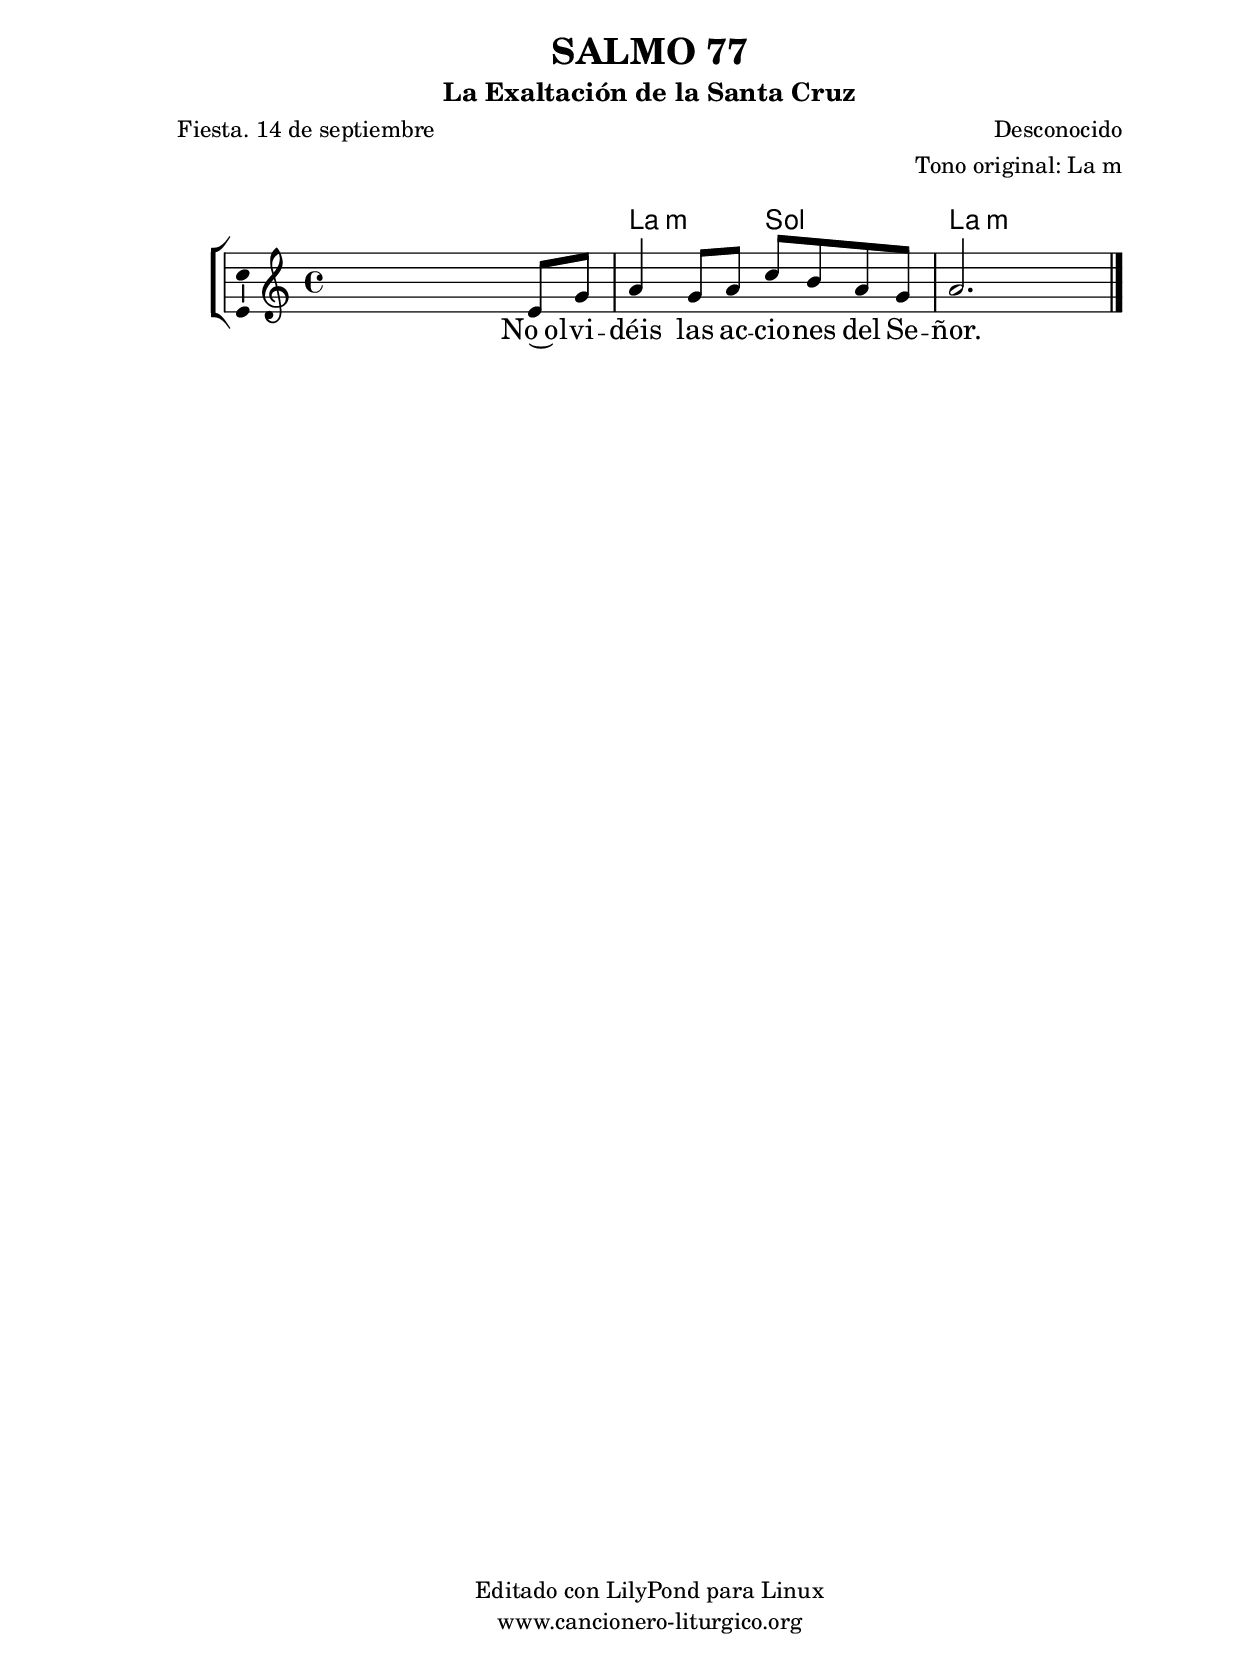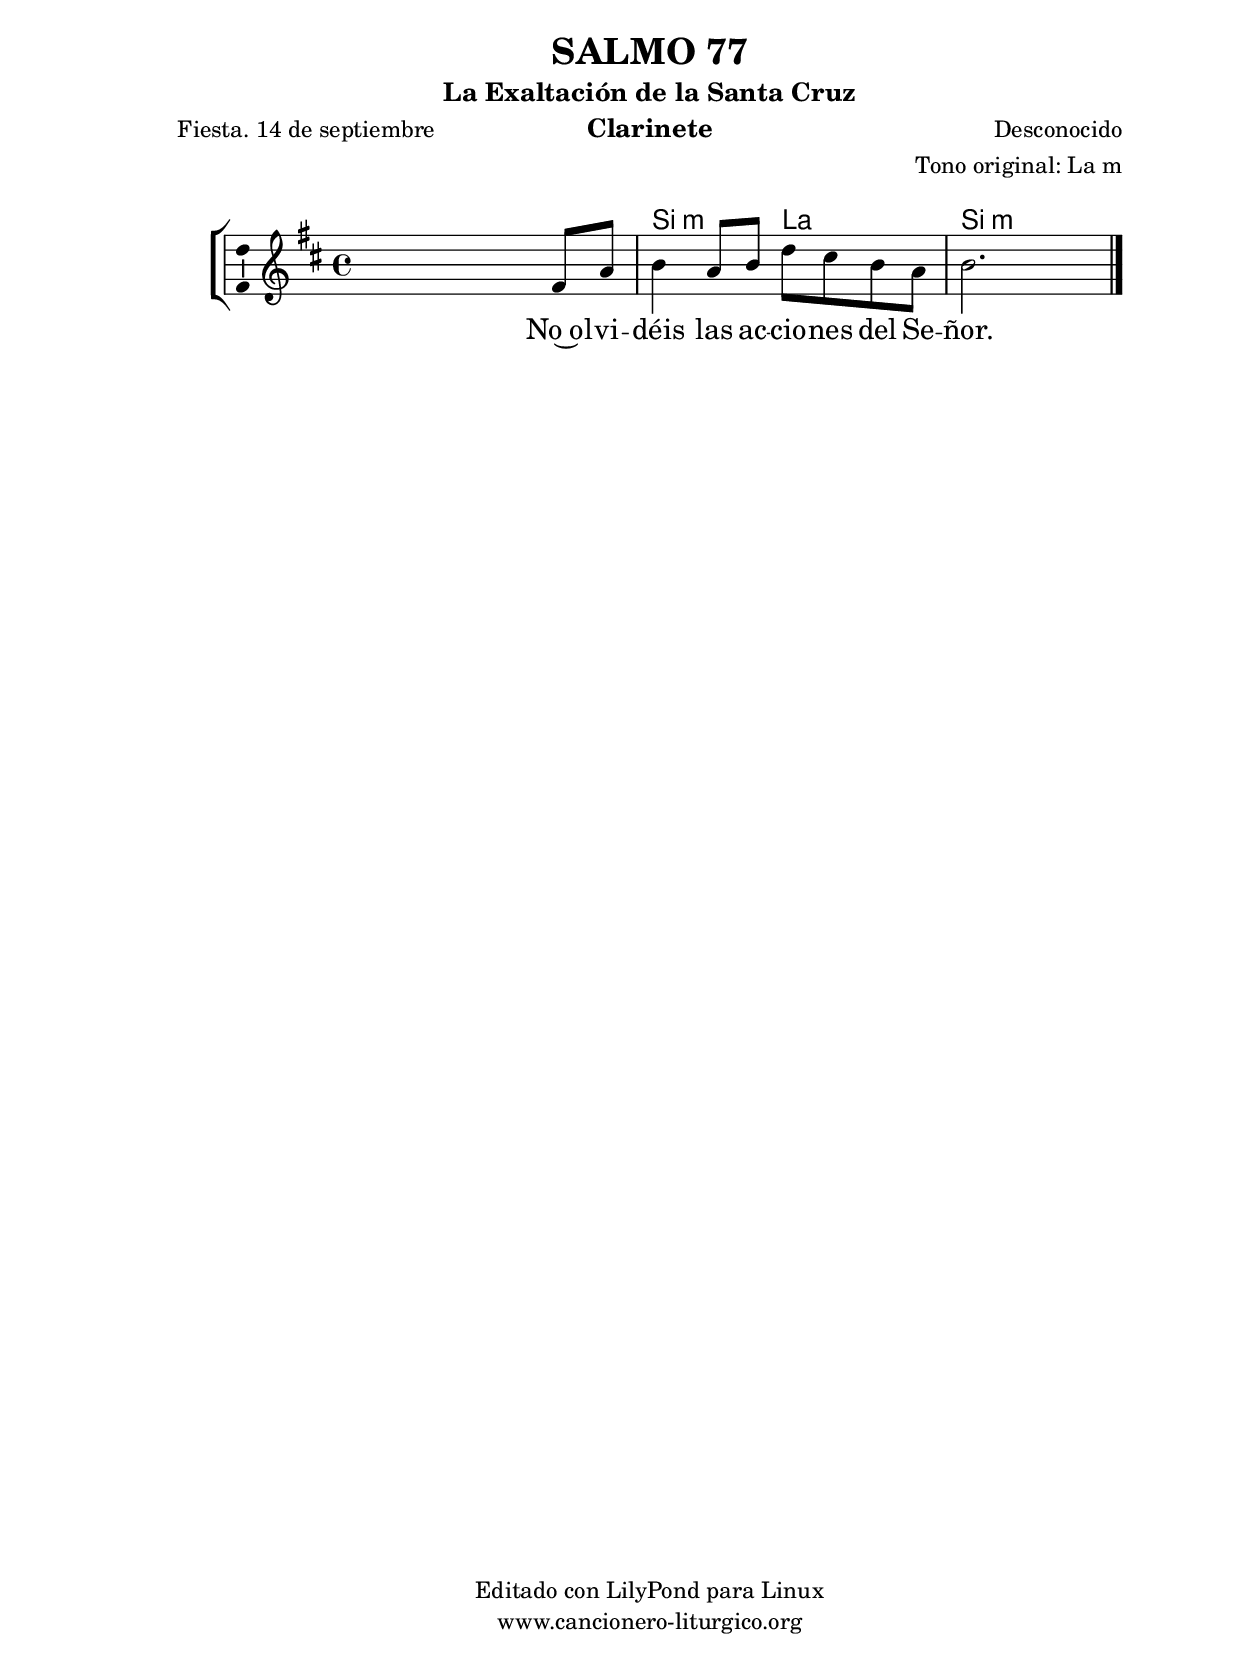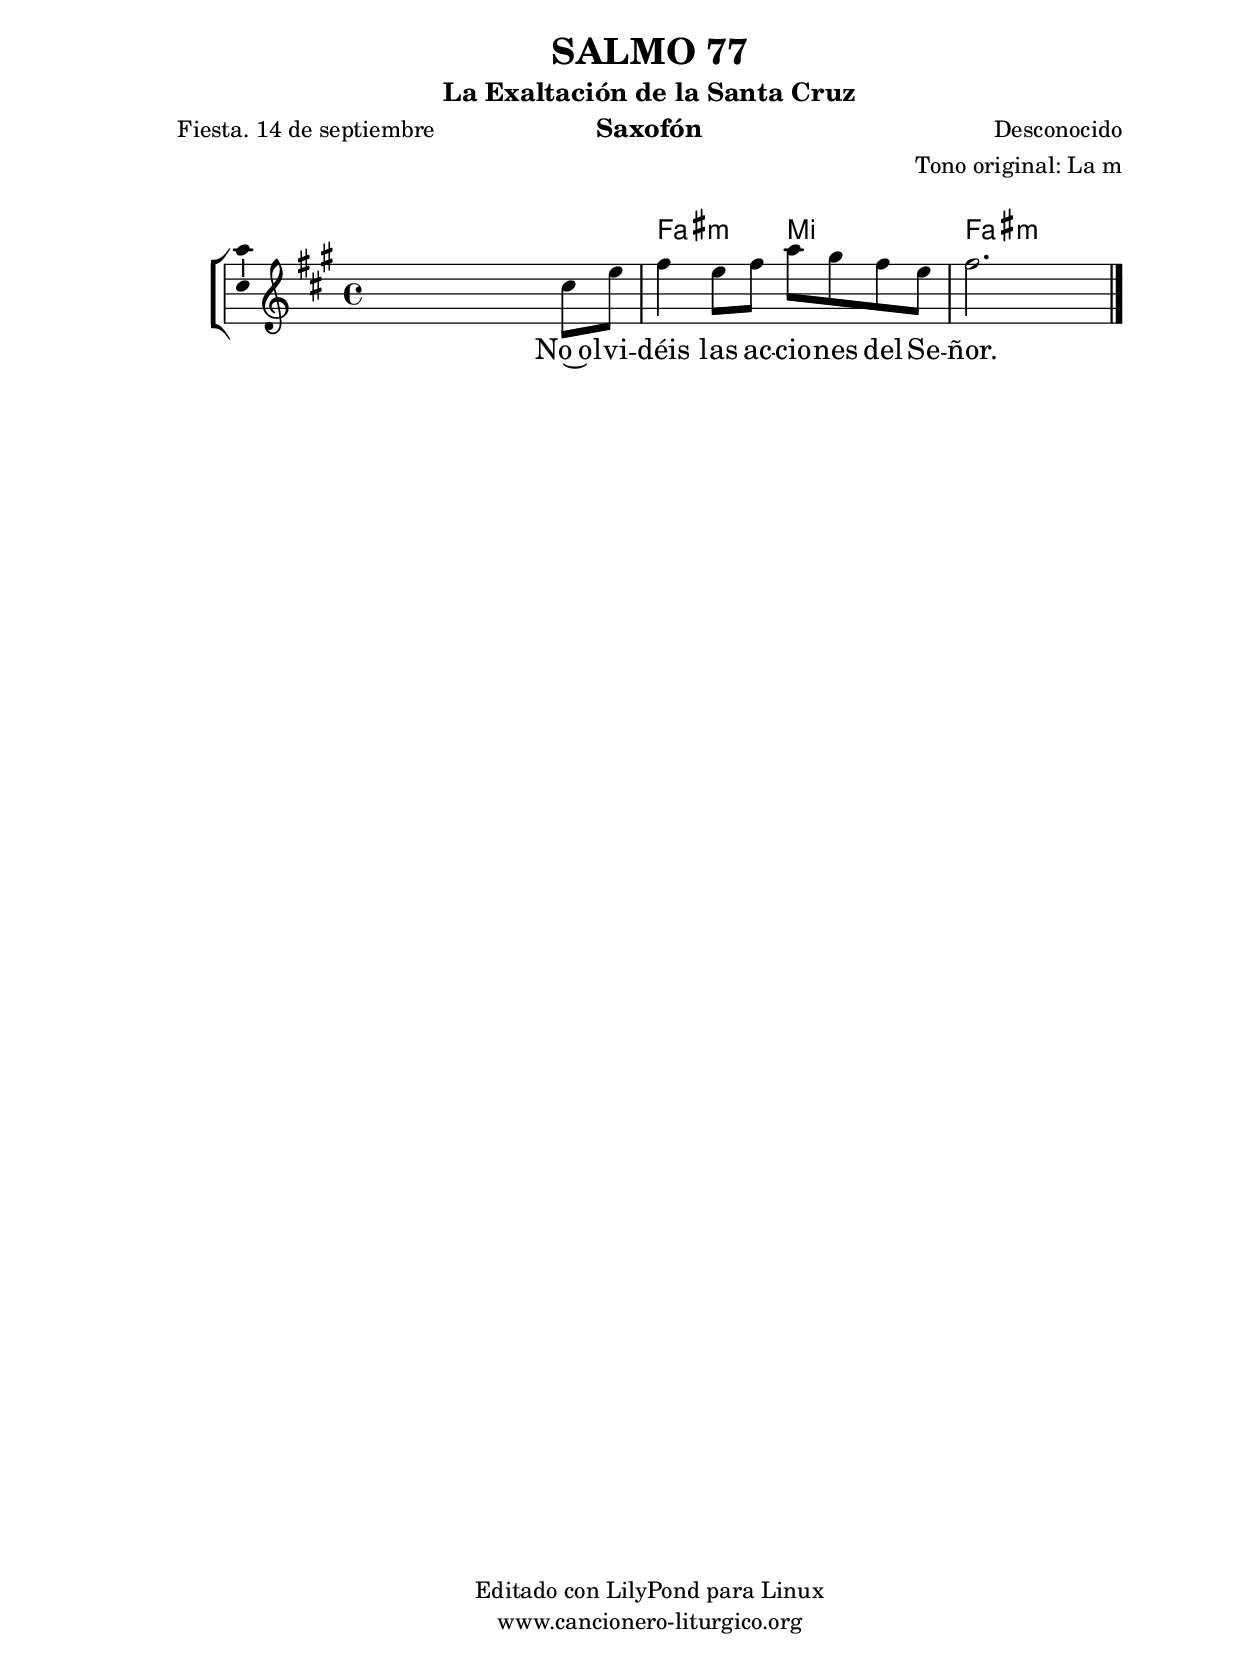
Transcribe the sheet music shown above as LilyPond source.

%
%para convertir .midi en .wav:
%timidity filename.midi -Ow -o finename.wav
%
%
%Para convertir de .wav a .mp3:
%lame -h -m j filename.wav
%
%
%para escuchar el midi:
%timidity nombrefichero.midi
%


%versión de lilypond para la que se ha escrito esta partitura:
\version "2.16.0"

	%Tamaño papel
	#(set-default-paper-size "a4")
	%Tamaño partitura
	#(set-global-staff-size 20)
	%No responde al pulsar sobre una nota
	#(ly:set-option 'point-and-click #f)

%parámetros del encabezamiento:
\header {
	title = "SALMO 77"
	subtitle = "La Exaltación de la Santa Cruz"
	composer = "Desconocido"
	poet = "Fiesta. 14 de septiembre"
	meter = ""
	arranger = "Tono original: La m"
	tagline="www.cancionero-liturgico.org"
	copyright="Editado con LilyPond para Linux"
	}

%parámetros asociados al papel:
\paper  {
	oddHeaderMarkup = \markup {\fill-line { \on-the-fly #not-first-page \fromproperty #'header:title \on-the-fly #not-first-page \fromproperty #'header:composer }}
	evenHeaderMarkup = \markup {\fill-line { \fromproperty #'header:composer \fromproperty #'header:title }}
	#(set-paper-size "a4")
	print-page-number = ##f
	first-page-number = 1
	print-first-page-number = ##f
%	head-separation = 3.0 \cm
	top-margin = 2.0 \cm
	bottom-margin = 0.5\cm
%%%	bottom-margin = -1.0\cm
	left-margin = 3.0 \cm
	line-width = 16.0 \cm 
	indent = 8\mm
	interscoreline = 2.\mm
	between-system-space = 15\mm
%	para que las partituras no llenen la hoja:
	ragged-bottom = ##t
%	idem para la última hoja:
	ragged-last-bottom = ##f
%	para que las partituras llenen el ancho del papel:
	ragged-last = ##f
	after-title-space = 2.5 \cm
%page-count=1
%system-count=8

	%Flexible Vertical Spacing
%	markup-markup-spacing =
%	#'((basic-distance . 15) (minimum-distance . 15) (padding . 3))
	markup-system-spacing =
	#'((basic-distance . 15) (minimum-distance . 15) (padding . 3))
	system-system-spacing =
	#'((basic-distance . 15) (minimum-distance . 15) (padding . 3))
	score-system-spacing =
	#'((basic-distance . 15) (minimum-distance . 15) (padding . 5))
%	top-system-spacing = % header
%	#'((basic-distance . 8) (minimum-distance . 0) (padding . 3))
%	top-markup-spacing =
%	#'((basic-distance . 20) (minimum-distance . 20) (padding . 3))
	last-bottom-spacing = % footer
	#'((basic-distance . 5) (minimum-distance . 5) (padding . 3))
%	score-markup-spacing =
%	#'((basic-distance . 16) (minimum-distance . 13) (padding . 3))

	}


%parámetros que afectan a toda la partitura:
global =  {
	%clave de sol (G):
	\clef G
	%armadura:
%	\transpose fis a
	\key a \minor
	\tempo 4=75
	\set Score.tempoHideNote = ##t
	}


acordes = {
	\italianChords
	\chordmode {
%	\transpose fis a
{

s1
a2:m g a:m

	}
	}
}

melodia = 
%\transpose fis a
{
	\relative c'{
	\time 4/4

s2 s4 e8 g
a4 g8 a c b a g
a2. s4

	\bar "|."
	}
	}


texto = \lyricmode {
No~ol -- vi -- déis las ac -- cio -- nes del Se -- ñor.
	}


acordesStaff = \context ChordNames = acordesStaff <<
	\set chordChanges = ##t
	\acordes
	>>


vozStaff = \context Voice = vozStaff
\with {\consists "Ambitus_engraver"}
<<
%	\set Staff.instrumentName = ""
%	\set Staff.shortInstrumentName = ""
%	\set Staff.midiInstrument = #"clarinet"
%	\set Staff.midiInstrument = #"cello"
%	\set Staff.midiInstrument = #"flute"
	\set Staff.midiInstrument = #"electric guitar (jazz)"
%	\set Staff.midiInstrument = #"english horn"
%	\set Staff.midiInstrument = #"violin"
%	\set Staff.midiInstrument = #"glockenspiel"
	\set Staff.midiMinimumVolume = #0.7
	\set Staff.midiMaximumVolume = #0.9
	\global
	\melodia
	>>


textoStaff = \context Lyrics = textoStaff <<
	\lyricsto vozStaff \texto
	>>

\book {
	\score {
		\context ChoirStaff {
			\override StaffGroup.SystemStartBracket #'collapse-height = #1
			\override Score.SystemStartBar #'collapse-height = #1
			<<
			\acordesStaff
			\vozStaff
			\textoStaff
			>>
			}
		\layout {
	    		\context {
				\Lyrics
				\override LyricText #'font-size = #2
				}
	   		 \context {
				\Score
				%fontSize = #3
				\override StaffSymbol #'staff-space = #(magstep +3)
				%\override Beam #'thickness = #0.55
				%\override SpacingSpanner #'spacing-increment = #1.0
				%\override Slur #'height-limit = #1.5
				}
			}
		}
	\score {
		\unfoldRepeats
		\context ChoirStaff {
			<<
			\acordesStaff
			\vozStaff
			>>
			}
		\midi {
	  		\context {
	  			\Score
				tempoWholesPerMinute = #(ly:make-moment 70 4)
				}
			}
		}
	}

%Partitura para clarinete
#(define output-suffix "C")
\book {
	\header{
		instrument = "Clarinete"
		}
	\score {
		\context ChoirStaff {
			\override StaffGroup.SystemStartBracket #'collapse-height = #1
			\override Score.SystemStartBar #'collapse-height = #1
\transpose c d
			<<
			\acordesStaff
			\vozStaff
			\textoStaff
			>>
			}
		\layout {
	    		\context {
				\Lyrics
				\override LyricText #'font-size = #2
				}
	   		 \context {
				\Score
				%fontSize = #3
				\override StaffSymbol #'staff-space = #(magstep +3)
				%\override Beam #'thickness = #0.55
				%\override SpacingSpanner #'spacing-increment = #1.0
				%\override Slur #'height-limit = #1.5
				}
			}
		}
	}

%Partitura para saxofón
#(define output-suffix "S")
\book {
	\header{
		instrument = "Saxofón"
		}
	\score {
		\context ChoirStaff {
			\override StaffGroup.SystemStartBracket #'collapse-height = #1
			\override Score.SystemStartBar #'collapse-height = #1
\transpose c a
			<<
			\acordesStaff
			\vozStaff
			\textoStaff
			>>
			}
		\layout {
	    		\context {
				\Lyrics
				\override LyricText #'font-size = #2
				}
	   		 \context {
				\Score
				%fontSize = #3
				\override StaffSymbol #'staff-space = #(magstep +3)
				%\override Beam #'thickness = #0.55
				%\override SpacingSpanner #'spacing-increment = #1.0
				%\override Slur #'height-limit = #1.5
				}
			}
		}
	}

